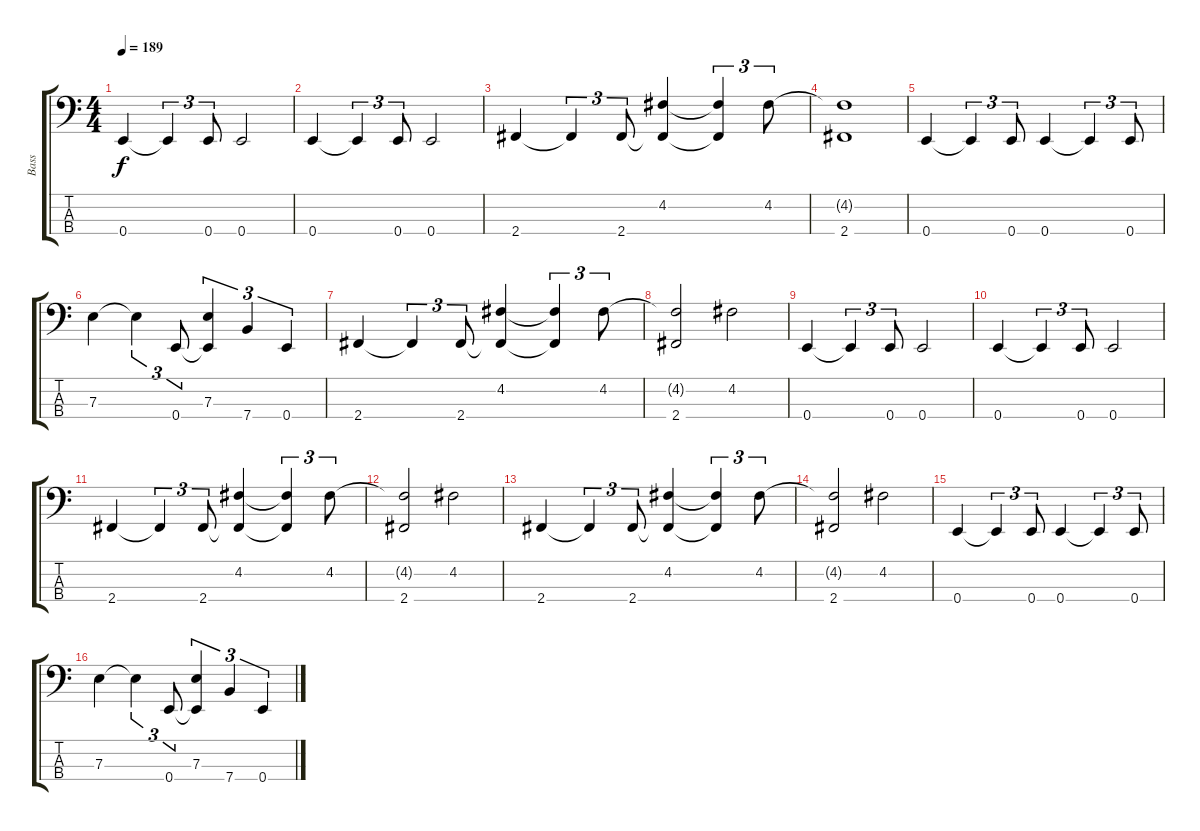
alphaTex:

\track ("Bass" "Bass") {instrument electricbassfinger}
\staff {score tabs}
\tuning (G2 D2 A1 E1) {hide}
\ts (4 4)
\tempo 189
\clef f4
\ks c
0.4.4{dy f} 0.4{t}.4{tu (3 2)} 0.4.8{tu (3 2)} 0.4.2 |
0.4.4 0.4{t}.4{tu (3 2)} 0.4.8{tu (3 2)} 0.4.2 |
2.4.4 2.4{t}.4{tu (3 2)} 2.4.8{tu (3 2)} (4.2 2.4{t}).4 (4.2{t} 2.4{t}).4{tu (3 2)} 4.2.8{tu (3 2)} |
(4.2{t} 2.4).1 |
0.4.4 0.4{t}.4{tu (3 2)} 0.4.8{tu (3 2)} 0.4.4 0.4{t}.4{tu (3 2)} 0.4.8{tu (3 2)} |
7.3.4 7.3{t}.4{tu (3 2)} 0.4.8{tu (3 2)} (7.3 0.4{t}).4{tu (3 2)} 7.4.4{tu (3 2)} 0.4.4{tu (3 2)} |
2.4.4 2.4{t}.4{tu (3 2)} 2.4.8{tu (3 2)} (4.2 2.4{t}).4 (4.2{t} 2.4{t}).4{tu (3 2)} 4.2.8{tu (3 2)} |
(4.2{t} 2.4).2 4.2.2 |
0.4.4 0.4{t}.4{tu (3 2)} 0.4.8{tu (3 2)} 0.4.2 |
0.4.4 0.4{t}.4{tu (3 2)} 0.4.8{tu (3 2)} 0.4.2 |
2.4.4 2.4{t}.4{tu (3 2)} 2.4.8{tu (3 2)} (4.2 2.4{t}).4 (4.2{t} 2.4{t}).4{tu (3 2)} 4.2.8{tu (3 2)} |
(4.2{t} 2.4).2 4.2.2 |
2.4.4 2.4{t}.4{tu (3 2)} 2.4.8{tu (3 2)} (4.2 2.4{t}).4 (4.2{t} 2.4{t}).4{tu (3 2)} 4.2.8{tu (3 2)} |
(4.2{t} 2.4).2 4.2.2 |
0.4.4 0.4{t}.4{tu (3 2)} 0.4.8{tu (3 2)} 0.4.4 0.4{t}.4{tu (3 2)} 0.4.8{tu (3 2)} |
7.3.4 7.3{t}.4{tu (3 2)} 0.4.8{tu (3 2)} (7.3 0.4{t}).4{tu (3 2)} 7.4.4{tu (3 2)} 0.4.4{tu (3 2)}
